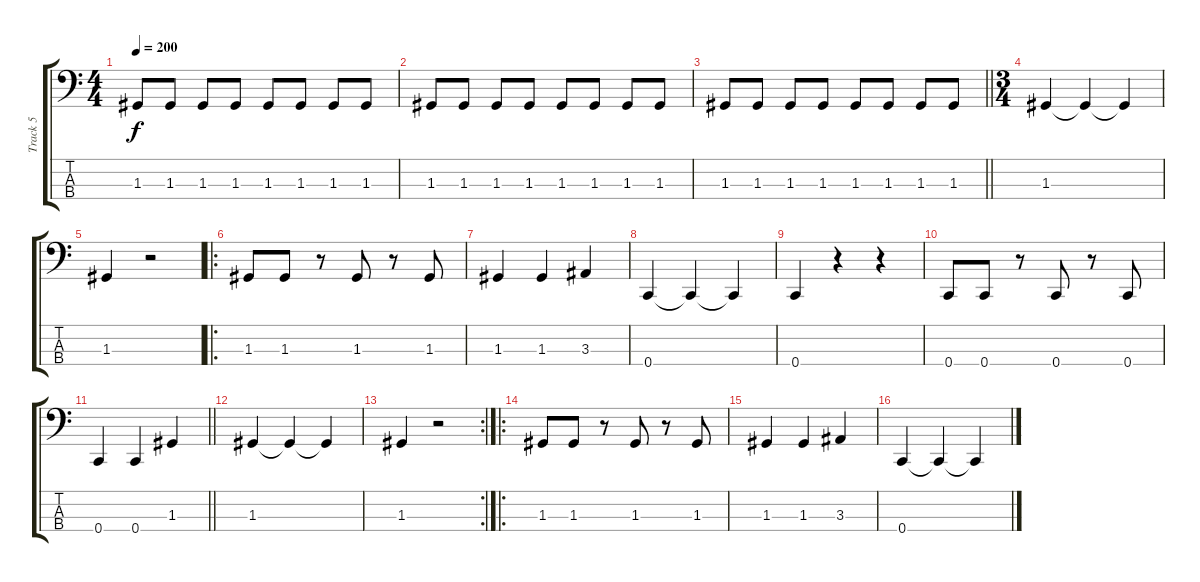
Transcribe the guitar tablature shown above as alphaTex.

\track ("Track 5" "Track 5") {instrument electricbassfinger}
\staff {score tabs}
\tuning (F2 C2 G1 C1) {hide}
\ts (4 4)
\tempo 200
\clef f4
\ks c
1.3.8{dy f} 1.3.8 1.3.8 1.3.8 1.3.8 1.3.8 1.3.8 1.3.8 |
1.3.8 1.3.8 1.3.8 1.3.8 1.3.8 1.3.8 1.3.8 1.3.8 |
\barLineRight lightlight
1.3.8 1.3.8 1.3.8 1.3.8 1.3.8 1.3.8 1.3.8 1.3.8 |
\ts (3 4)
1.3.4 1.3{t}.4 1.3{t}.4 |
1.3.4 r.2 |
\ro
1.3.8 1.3.8 r.8 1.3.8 r.8 1.3.8 |
1.3.4 1.3.4 3.3.4 |
0.4.4 0.4{t}.4 0.4{t}.4 |
0.4.4 r.4 r.4 |
0.4.8 0.4.8 r.8 0.4.8 r.8 0.4.8 |
\barLineRight lightlight
0.4.4 0.4.4 1.3.4 |
1.3.4 1.3{t}.4 1.3{t}.4 |
\rc 2
1.3.4 r.2 |
\ro
1.3.8 1.3.8 r.8 1.3.8 r.8 1.3.8 |
1.3.4 1.3.4 3.3.4 |
0.4.4 0.4{t}.4 0.4{t}.4
